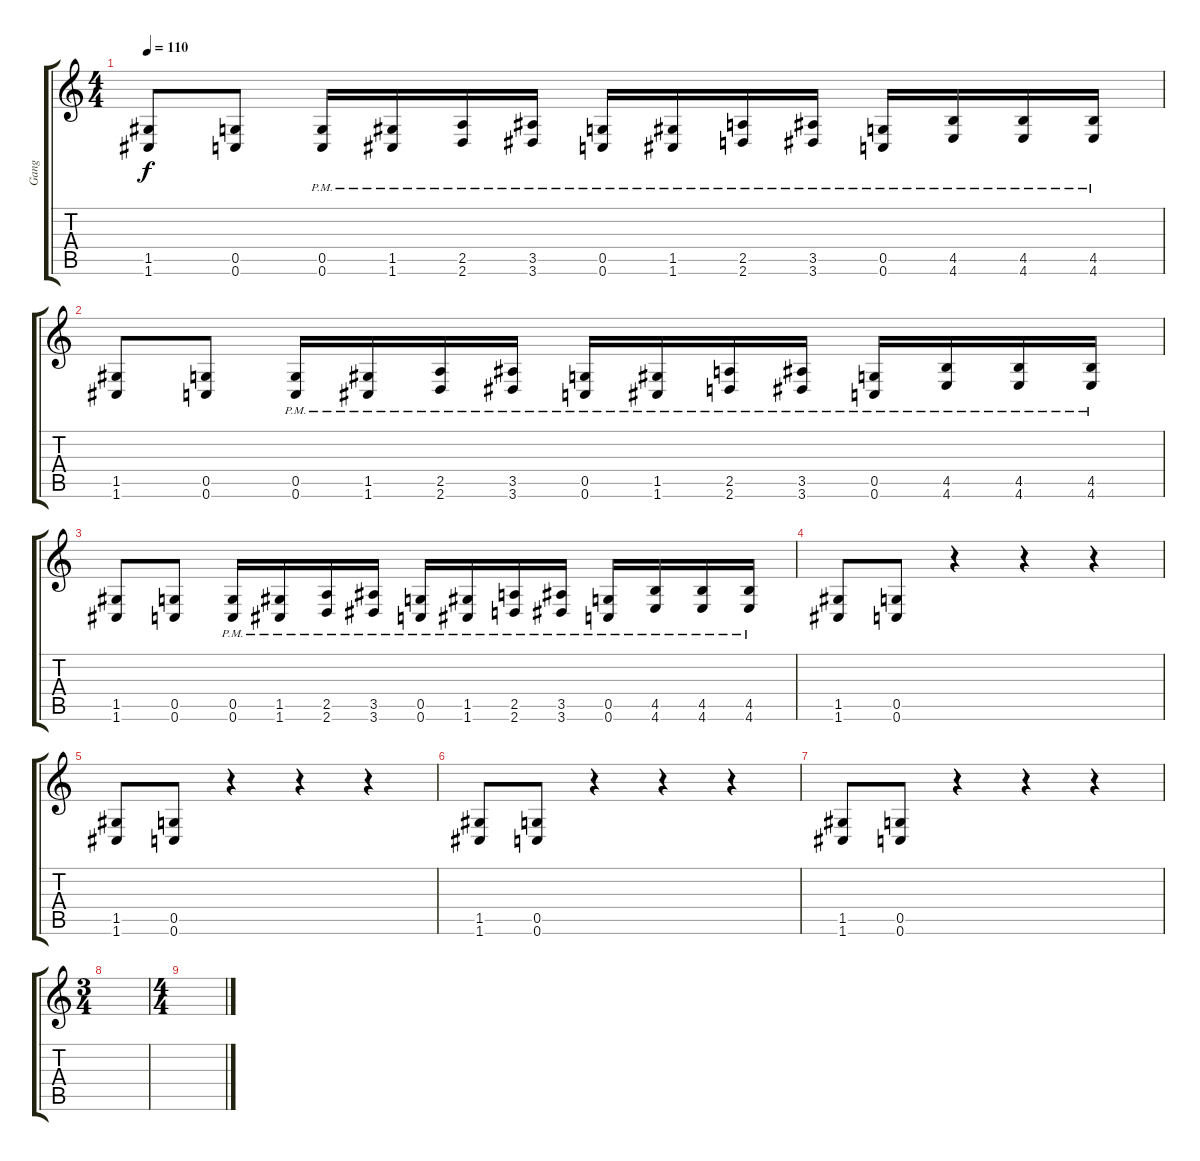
\track ("Gang" "Gang") {instrument overdrivenguitar}
\staff {score tabs}
\tuning (D4 A3 F3 C3 G2 C2) {hide}
\ts (4 4)
\tempo 110
\clef g2
\ks c
(1.5 1.6).8{dy f} (0.5 0.6).8 (0.5{pm} 0.6).16 (1.5{pm} 1.6{pm}).16 (2.5{pm} 2.6{pm}).16 (3.5{pm} 3.6{pm}).16 (0.5{pm} 0.6).16 (1.5{pm} 1.6{pm}).16 (2.5{pm} 2.6{pm}).16 (3.5{pm} 3.6{pm}).16 (0.5{pm} 0.6).16 (4.5{pm} 4.6{pm}).16 (4.5{pm} 4.6{pm}).16 (4.5{pm} 4.6{pm}).16 |
(1.5 1.6).8 (0.5 0.6).8 (0.5{pm} 0.6).16 (1.5{pm} 1.6{pm}).16 (2.5{pm} 2.6{pm}).16 (3.5{pm} 3.6{pm}).16 (0.5{pm} 0.6).16 (1.5{pm} 1.6{pm}).16 (2.5{pm} 2.6{pm}).16 (3.5{pm} 3.6{pm}).16 (0.5{pm} 0.6).16 (4.5{pm} 4.6{pm}).16 (4.5{pm} 4.6{pm}).16 (4.5{pm} 4.6{pm}).16 |
(1.5 1.6).8 (0.5 0.6).8 (0.5{pm} 0.6).16 (1.5{pm} 1.6{pm}).16 (2.5{pm} 2.6{pm}).16 (3.5{pm} 3.6{pm}).16 (0.5{pm} 0.6).16 (1.5{pm} 1.6{pm}).16 (2.5{pm} 2.6{pm}).16 (3.5{pm} 3.6{pm}).16 (0.5{pm} 0.6).16 (4.5{pm} 4.6{pm}).16 (4.5{pm} 4.6{pm}).16 (4.5{pm} 4.6{pm}).16 |
(1.5 1.6).8 (0.5 0.6).8 r.4 r.4 r.4 |
(1.5 1.6).8 (0.5 0.6).8 r.4 r.4 r.4 |
(1.5 1.6).8 (0.5 0.6).8 r.4 r.4 r.4 |
(1.5 1.6).8 (0.5 0.6).8 r.4 r.4 r.4 |
\ts (3 4)
|
\ts (4 4)
